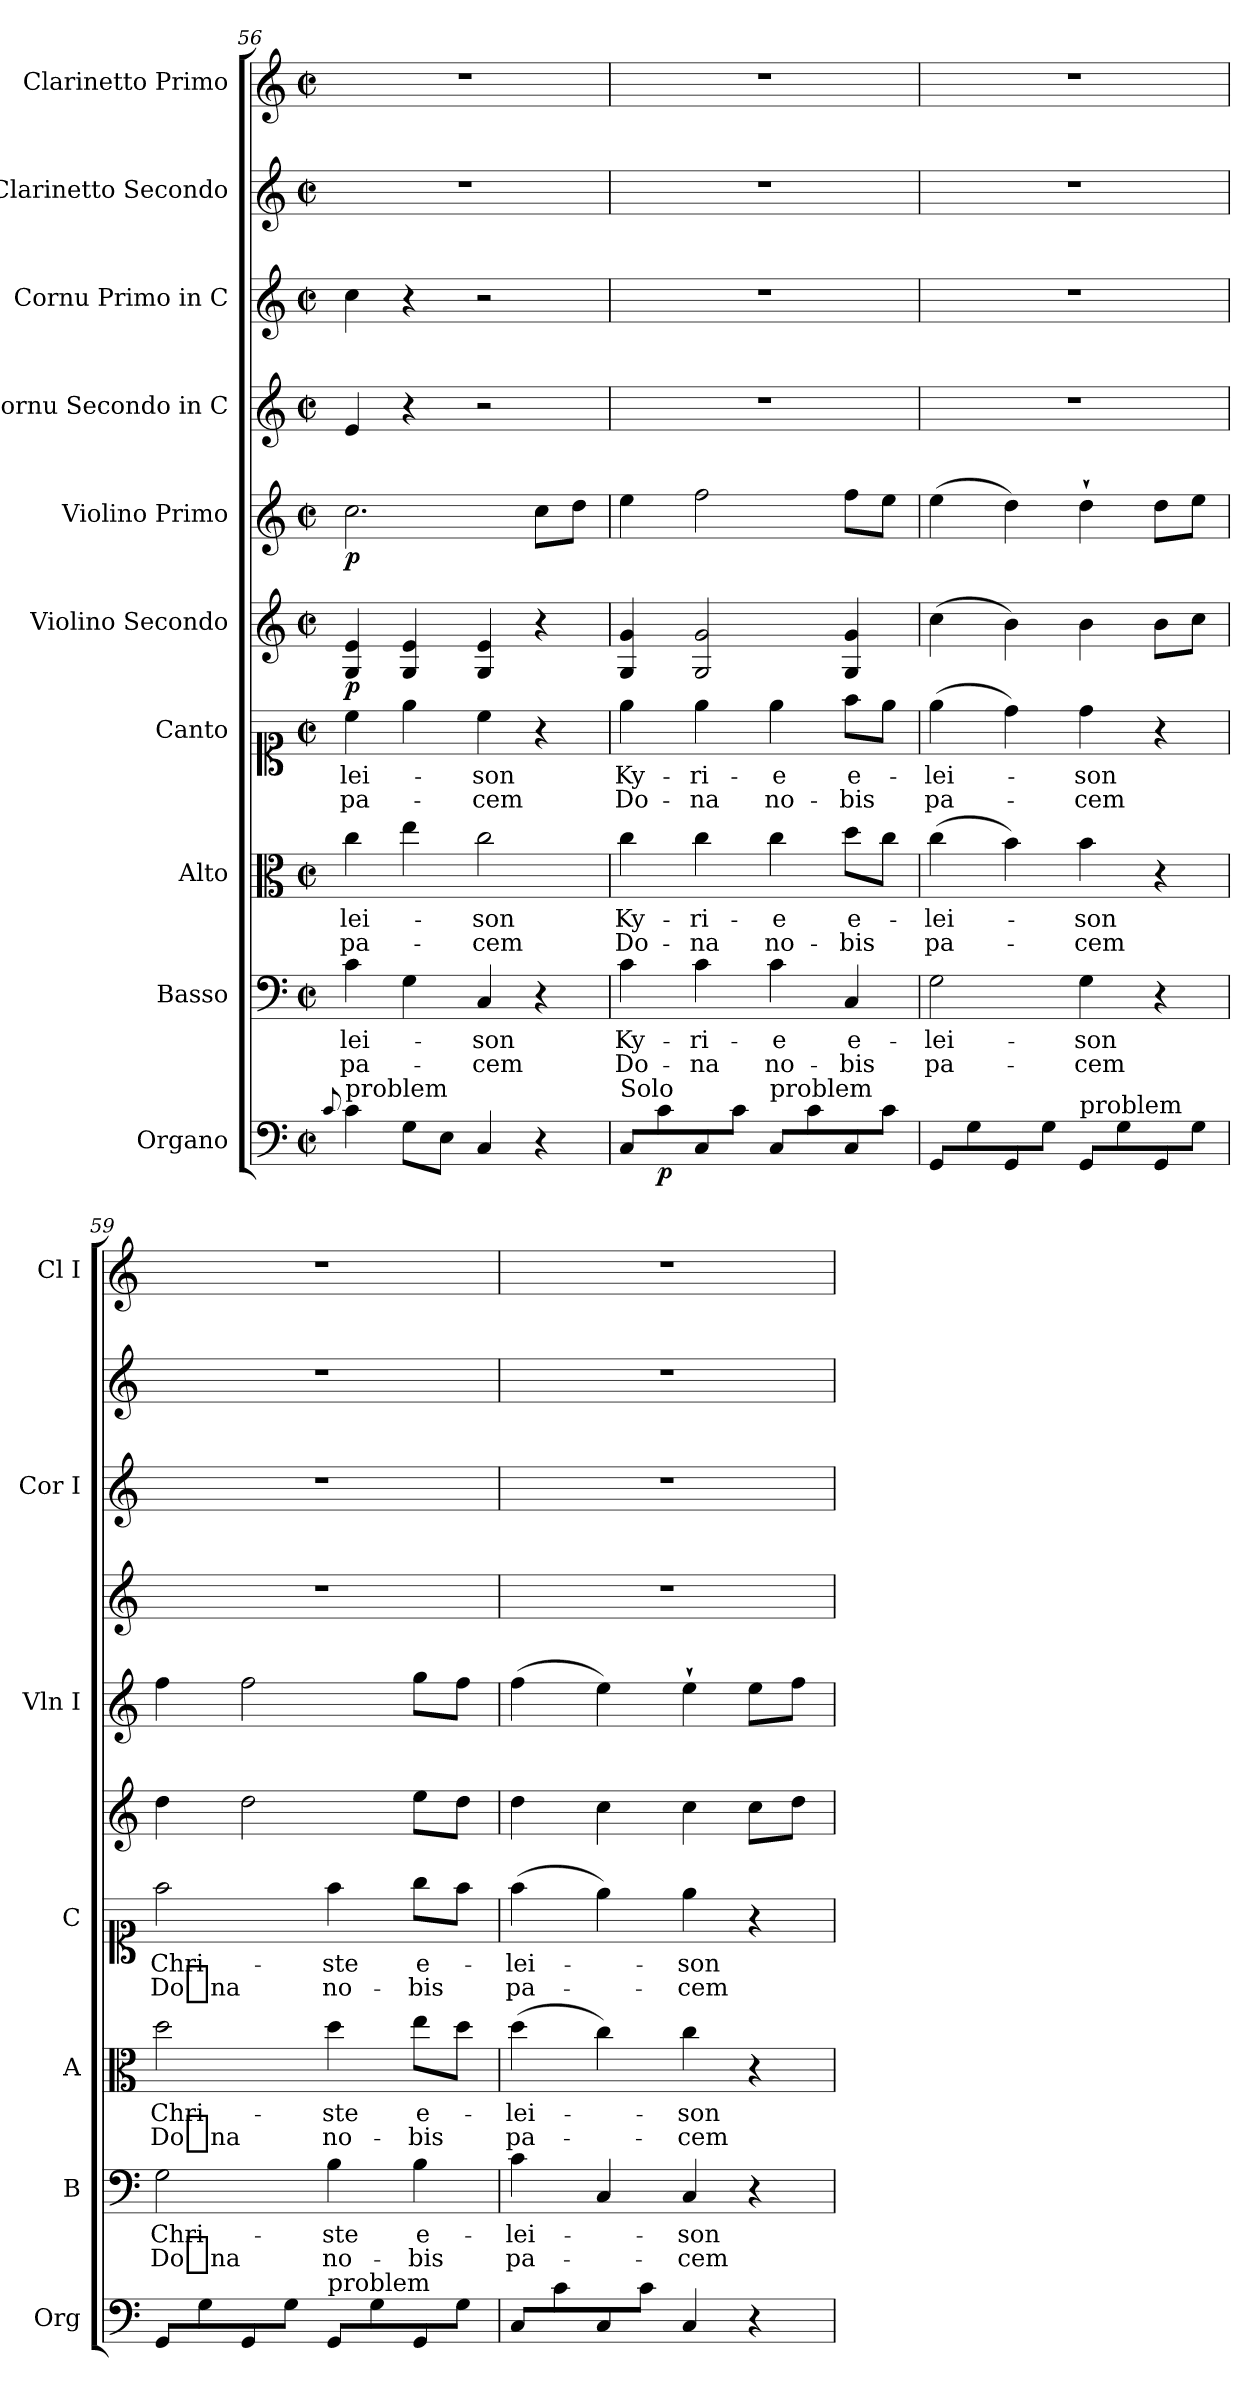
**kern	**dynam	**kern	**text	**text	**kern	**text	**text	**kern	**text	**text	**kern	**dynam	**kern	**dynam	**kern	**kern	**kern	**kern
*part10	*part10	*part9	*part9	*part9	*part8	*part8	*part8	*part7	*part7	*part7	*part6	*part6	*part5	*part5	*part4	*part3	*part2	*part1
*staff10	*staff10	*staff9	*staff9	*staff9	*staff8	*staff8	*staff8	*staff7	*staff7	*staff7	*staff6	*staff6	*staff5	*staff5	*staff4	*staff3	*staff2	*staff1
*I"Organo	*	*I"Basso	*	*	*I"Alto	*	*	*I"Canto	*	*	*I"Violino Secondo	*	*I"Violino Primo	*	*I"Cornu Secondo in C	*I"Cornu Primo in C	*I"Clarinetto Secondo	*I"Clarinetto Primo
*I'Org	*	*I'B	*	*	*I'A	*	*	*I'C	*	*	*	*	*I'Vln I	*	*	*I'Cor I	*	*I'Cl I
*clefF4	*	*clefF4	*	*	*clefC3	*	*	*clefC1	*	*	*clefG2	*	*clefG2	*	*clefG2	*clefG2	*clefG2	*clefG2
*k[]	*	*k[]	*	*	*k[]	*	*	*k[]	*	*	*k[]	*	*k[]	*	*k[]	*k[]	*k[]	*k[]
*M2/2	*	*M2/2	*	*	*M2/2	*	*	*M2/2	*	*	*M2/2	*	*M2/2	*	*M2/2	*M2/2	*M2/2	*M2/2
*met(c|)	*	*met(c|)	*	*	*met(c|)	*	*	*met(c|)	*	*	*met(c|)	*	*met(c|)	*	*met(c|)	*met(c|)	*met(c|)	*met(c|)
=56	=56	=56	=56	=56	=56	=56	=56	=56	=56	=56	=56	=56	=56	=56	=56	=56	=56	=56
8qqc/	.	.	.	.	.	.	.	.	.	.	.	.	.	.	.	.	.	.
!LO:TX:a:t=problem	!	!	!	!	!	!	!	!	!	!	!	!	!	!	!	!	!	!
4c	.	4c	-lei-	pa-	4cc	-lei-	pa-	4cc	-lei-	pa-	4G 4e	p	2.cc	p	4e	4cc	1r	1r
8GL	.	4G	.	.	4ee	.	.	4ee	.	.	4G 4e	.	.	.	4r	4r	.	.
8EJ	.	.	.	.	.	.	.	.	.	.	.	.	.	.	.	.	.	.
4C	.	4C	-son	-cem	2cc	-son	-cem	4cc	-son	-cem	4G 4e	.	.	.	2r	2r	.	.
4r	.	4r	.	.	.	.	.	4r	.	.	4r	.	8ccL	.	.	.	.	.
.	.	.	.	.	.	.	.	.	.	.	.	.	8ddJ	.	.	.	.	.
=57	=57	=57	=57	=57	=57	=57	=57	=57	=57	=57	=57	=57	=57	=57	=57	=57	=57	=57
!LO:TX:a:t=Solo	!	!	!	!	!	!	!	!	!	!	!	!	!	!	!	!	!	!
8C/L	.	4c	Ky-	Do-	4cc	Ky-	Do-	4ee	Ky-	Do-	4G 4g	.	4ee	.	1r	1r	1r	1r
8c\	p	.	.	.	.	.	.	.	.	.	.	.	.	.	.	.	.	.
8C/	.	4c	-ri-	-na	4cc	-ri-	-na	4ee	-ri-	-na	2G 2g	.	2ff	.	.	.	.	.
8c\J	.	.	.	.	.	.	.	.	.	.	.	.	.	.	.	.	.	.
!LO:TX:a:t=problem	!	!	!	!	!	!	!	!	!	!	!	!	!	!	!	!	!	!
8C/L	.	4c	-e	no-	4cc	-e	no-	4ee	-e	no-	.	.	.	.	.	.	.	.
8c\	.	.	.	.	.	.	.	.	.	.	.	.	.	.	.	.	.	.
8C/	.	4C	e-	-bis	8ddL	e-	-bis	8ffL	e-	-bis	4G 4g	.	8ffL	.	.	.	.	.
8c\J	.	.	.	.	8ccJ	.	.	8eeJ	.	.	.	.	8eeJ	.	.	.	.	.
=58	=58	=58	=58	=58	=58	=58	=58	=58	=58	=58	=58	=58	=58	=58	=58	=58	=58	=58
8GG/L	.	2G	-lei-	pa-	(>4cc	-lei-	pa-	(>4ee	-lei-	pa-	(>4cc	.	(>4ee	.	1r	1r	1r	1r
8G\	.	.	.	.	.	.	.	.	.	.	.	.	.	.	.	.	.	.
8GG/	.	.	.	.	4b)	.	.	4dd)	.	.	4b)	.	4dd)	.	.	.	.	.
8G\J	.	.	.	.	.	.	.	.	.	.	.	.	.	.	.	.	.	.
!LO:TX:a:t=problem	!	!	!	!	!	!	!	!	!	!	!	!	!	!	!	!	!	!
8GG/L	.	4G	-son	-cem	4b	-son	-cem	4dd	-son	-cem	4b	.	4dd`	.	.	.	.	.
8G\	.	.	.	.	.	.	.	.	.	.	.	.	.	.	.	.	.	.
8GG/	.	4r	.	.	4r	.	.	4r	.	.	8bL	.	8ddL	.	.	.	.	.
8G\J	.	.	.	.	.	.	.	.	.	.	8ccJ	.	8eeJ	.	.	.	.	.
=59	=59	=59	=59	=59	=59	=59	=59	=59	=59	=59	=59	=59	=59	=59	=59	=59	=59	=59
8GG/L	.	2G	Chri-	Do_na	2dd	Chri-	Do_na	2ff	Chri-	Do_na	4dd	.	4ff	.	1r	1r	1r	1r
8G\	.	.	.	.	.	.	.	.	.	.	.	.	.	.	.	.	.	.
8GG/	.	.	.	.	.	.	.	.	.	.	2dd	.	2ff	.	.	.	.	.
8G\J	.	.	.	.	.	.	.	.	.	.	.	.	.	.	.	.	.	.
!LO:TX:a:t=problem	!	!	!	!	!	!	!	!	!	!	!	!	!	!	!	!	!	!
8GG/L	.	4B	-ste	no-	4dd	-ste	no-	4ff	-ste	no-	.	.	.	.	.	.	.	.
8G\	.	.	.	.	.	.	.	.	.	.	.	.	.	.	.	.	.	.
8GG/	.	4B	e-	-bis	8eeL	e-	-bis	8ggL	e-	-bis	8eeL	.	8ggL	.	.	.	.	.
8G\J	.	.	.	.	8ddJ	.	.	8ffJ	.	.	8ddJ	.	8ffJ	.	.	.	.	.
=60	=60	=60	=60	=60	=60	=60	=60	=60	=60	=60	=60	=60	=60	=60	=60	=60	=60	=60
8C/L	.	4c	-lei-	pa-	(>4dd	-lei-	pa-	(>4ff	-lei-	pa-	4dd	.	(>4ff	.	1r	1r	1r	1r
8c\	.	.	.	.	.	.	.	.	.	.	.	.	.	.	.	.	.	.
8C/	.	4C	.	.	4cc)	.	.	4ee)	.	.	4cc	.	4ee)	.	.	.	.	.
8c\J	.	.	.	.	.	.	.	.	.	.	.	.	.	.	.	.	.	.
4C	.	4C	-son	-cem	4cc	-son	-cem	4ee	-son	-cem	4cc	.	4ee`	.	.	.	.	.
4r	.	4r	.	.	4r	.	.	4r	.	.	8ccL	.	8eeL	.	.	.	.	.
.	.	.	.	.	.	.	.	.	.	.	8ddJ	.	8ffJ	.	.	.	.	.
=	=	=	=	=	=	=	=	=	=	=	=	=	=	=	=	=	=	=
*-	*-	*-	*-	*-	*-	*-	*-	*-	*-	*-	*-	*-	*-	*-	*-	*-	*-	*-
